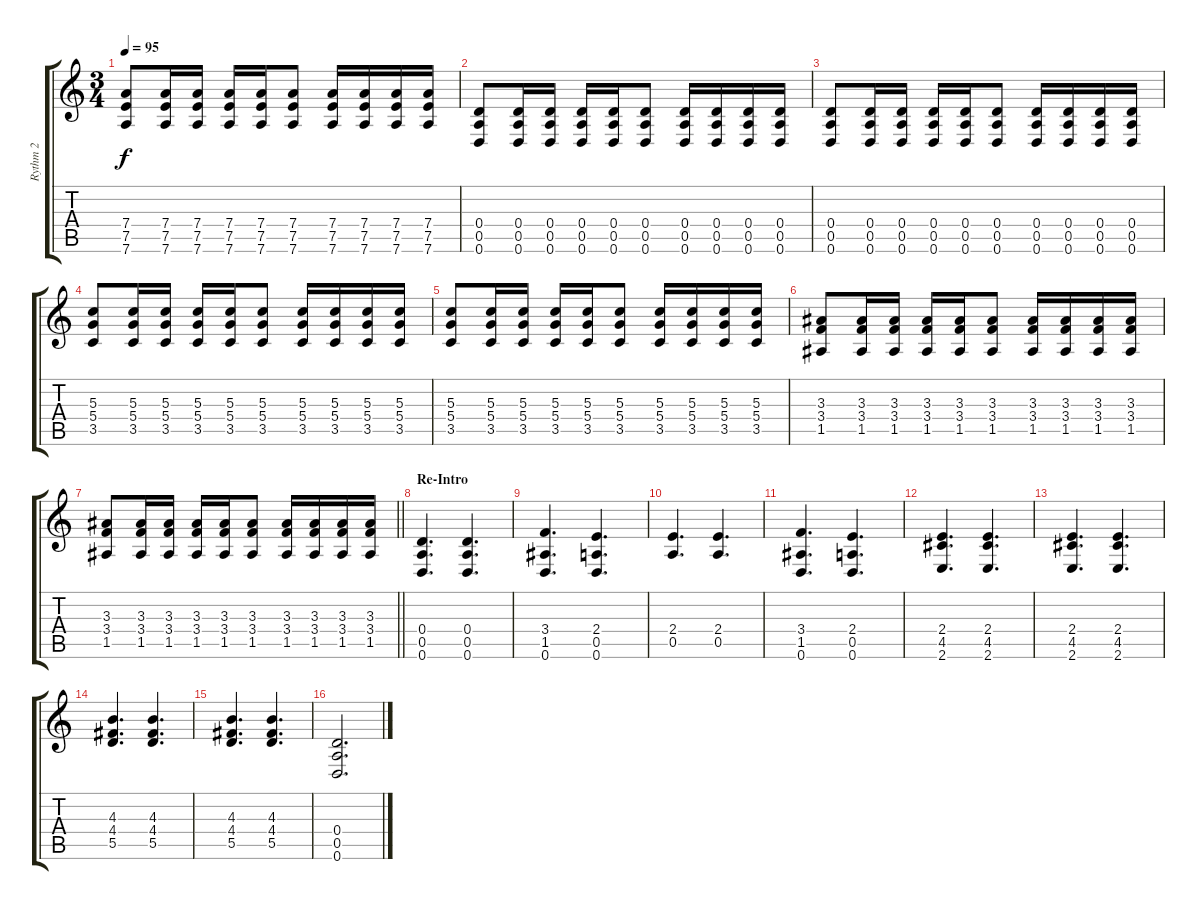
\track ("Rythm 2" "Rythm 2") {instrument overdrivenguitar}
\staff {score tabs}
\tuning (E4 B3 G3 D3 A2 D2) {hide}
\ts (3 4)
\tempo 95
\clef g2
\ks c
(7.4 7.5 7.6).8{dy f} (7.4 7.5 7.6).16 (7.4 7.5 7.6).16 (7.4 7.5 7.6).16 (7.4 7.5 7.6).16 (7.4 7.5 7.6).8 (7.4 7.5 7.6).16 (7.4 7.5 7.6).16 (7.4 7.5 7.6).16 (7.4 7.5 7.6).16 |
(0.4 0.5 0.6).8 (0.4 0.5 0.6).16 (0.4 0.5 0.6).16 (0.4 0.5 0.6).16 (0.4 0.5 0.6).16 (0.4 0.5 0.6).8 (0.4 0.5 0.6).16 (0.4 0.5 0.6).16 (0.4 0.5 0.6).16 (0.4 0.5 0.6).16 |
(0.4 0.5 0.6).8 (0.4 0.5 0.6).16 (0.4 0.5 0.6).16 (0.4 0.5 0.6).16 (0.4 0.5 0.6).16 (0.4 0.5 0.6).8 (0.4 0.5 0.6).16 (0.4 0.5 0.6).16 (0.4 0.5 0.6).16 (0.4 0.5 0.6).16 |
(5.3 5.4 3.5).8 (5.3 5.4 3.5).16 (5.3 5.4 3.5).16 (5.3 5.4 3.5).16 (5.3 5.4 3.5).16 (5.3 5.4 3.5).8 (5.3 5.4 3.5).16 (5.3 5.4 3.5).16 (5.3 5.4 3.5).16 (5.3 5.4 3.5).16 |
(5.3 5.4 3.5).8 (5.3 5.4 3.5).16 (5.3 5.4 3.5).16 (5.3 5.4 3.5).16 (5.3 5.4 3.5).16 (5.3 5.4 3.5).8 (5.3 5.4 3.5).16 (5.3 5.4 3.5).16 (5.3 5.4 3.5).16 (5.3 5.4 3.5).16 |
(3.3 3.4 1.5).8 (3.3 3.4 1.5).16 (3.3 3.4 1.5).16 (3.3 3.4 1.5).16 (3.3 3.4 1.5).16 (3.3 3.4 1.5).8 (3.3 3.4 1.5).16 (3.3 3.4 1.5).16 (3.3 3.4 1.5).16 (3.3 3.4 1.5).16 |
\barLineRight lightlight
(3.3 3.4 1.5).8 (3.3 3.4 1.5).16 (3.3 3.4 1.5).16 (3.3 3.4 1.5).16 (3.3 3.4 1.5).16 (3.3 3.4 1.5).8 (3.3 3.4 1.5).16 (3.3 3.4 1.5).16 (3.3 3.4 1.5).16 (3.3 3.4 1.5).16 |
\section ("" "Re-Intro")
(0.4 0.5 0.6).4{d volume 13} (0.4 0.5 0.6).4{d} |
(3.4 1.5 0.6).4{d} (2.4 0.5 0.6).4{d} |
(2.4 0.5).4{d} (2.4 0.5).4{d} |
(3.4 1.5 0.6).4{d} (2.4 0.5 0.6).4{d} |
(2.4 4.5 2.6).4{d} (2.4 4.5 2.6).4{d} |
(2.4 4.5 2.6).4{d} (2.4 4.5 2.6).4{d} |
(4.3 4.4 5.5).4{d} (4.3 4.4 5.5).4{d} |
(4.3 4.4 5.5).4{d} (4.3 4.4 5.5).4{d} |
(0.4 0.5 0.6).2{d}
